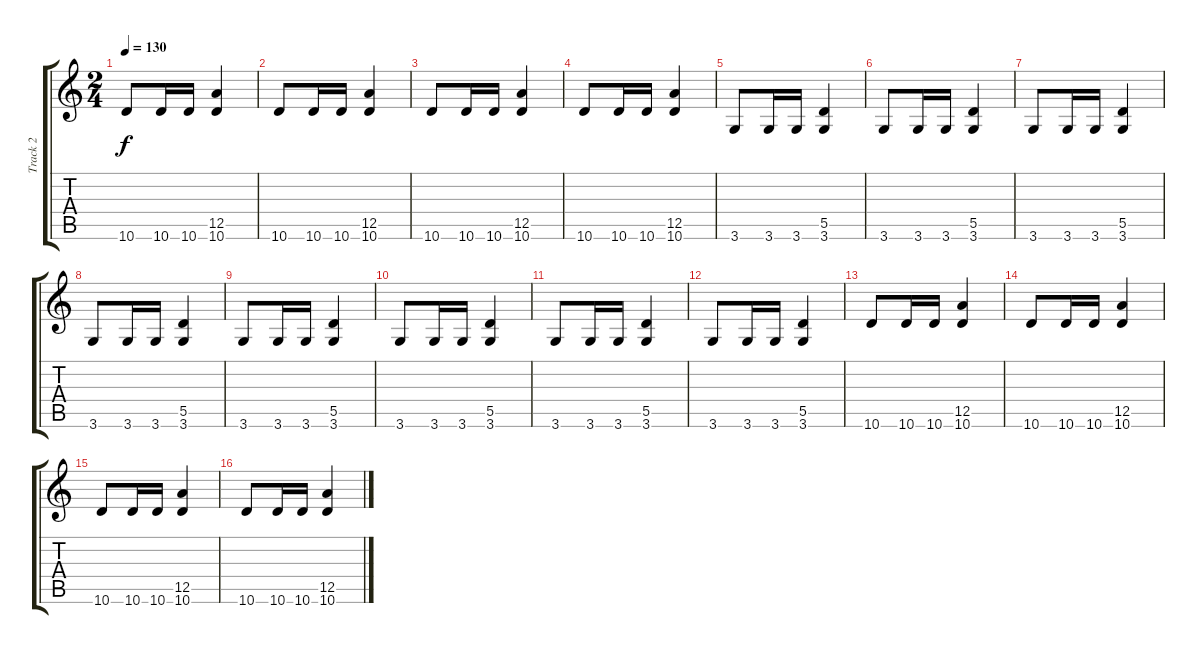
\track ("Track 2" "Track 2") {instrument distortionguitar}
\staff {score tabs}
\tuning (E4 B3 G3 D3 A2 E2) {hide}
\ts (2 4)
\tempo 130
\clef g2
\ks c
10.6.8{dy f} 10.6.16 10.6.16 (12.5 10.6).4 |
10.6.8 10.6.16 10.6.16 (12.5 10.6).4 |
10.6.8 10.6.16 10.6.16 (12.5 10.6).4 |
10.6.8 10.6.16 10.6.16 (12.5 10.6).4 |
3.6.8 3.6.16 3.6.16 (5.5 3.6).4 |
3.6.8 3.6.16 3.6.16 (5.5 3.6).4 |
3.6.8 3.6.16 3.6.16 (5.5 3.6).4 |
3.6.8 3.6.16 3.6.16 (5.5 3.6).4 |
3.6.8 3.6.16 3.6.16 (5.5 3.6).4 |
3.6.8 3.6.16 3.6.16 (5.5 3.6).4 |
3.6.8 3.6.16 3.6.16 (5.5 3.6).4 |
3.6.8 3.6.16 3.6.16 (5.5 3.6).4 |
10.6.8 10.6.16 10.6.16 (12.5 10.6).4 |
10.6.8 10.6.16 10.6.16 (12.5 10.6).4 |
10.6.8 10.6.16 10.6.16 (12.5 10.6).4 |
10.6.8 10.6.16 10.6.16 (12.5 10.6).4
